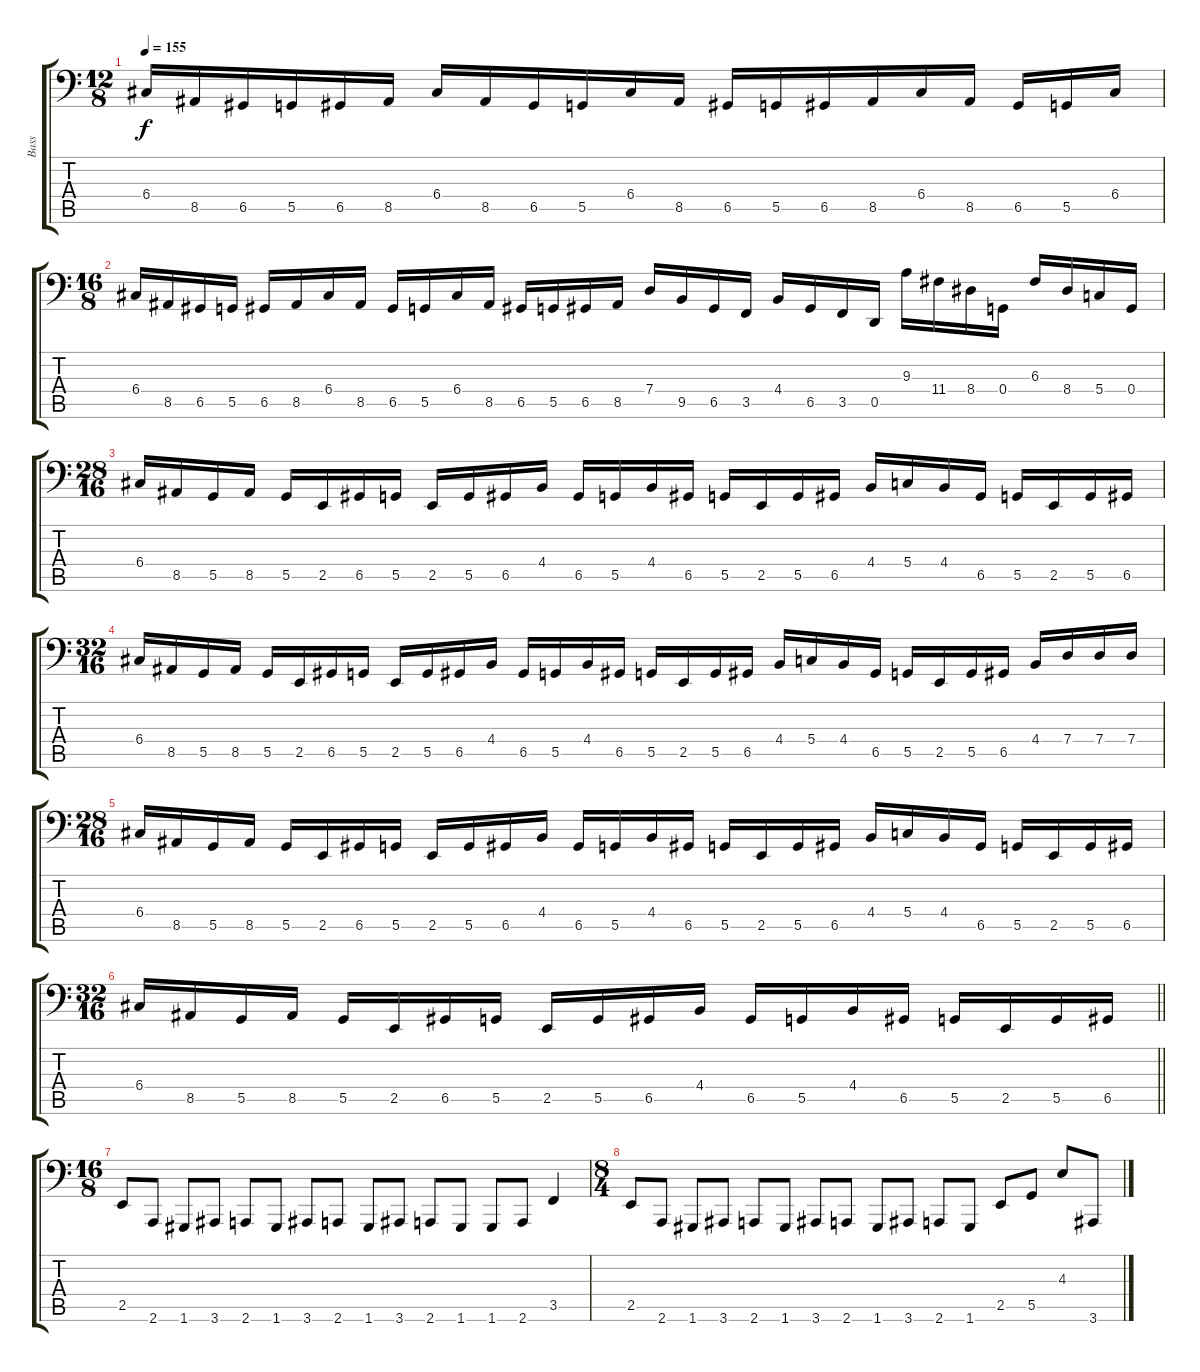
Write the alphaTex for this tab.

\track ("Bass" "Bass") {instrument electricbassfinger}
\staff {score tabs}
\tuning (A2 F2 C2 G1 D1 G0) {hide}
\ts (12 8)
\tempo 155
\clef f4
\ks c
6.4.16{dy f} 8.5.16 6.5.16 5.5.16 6.5.16 8.5.16 6.4.16 8.5.16 6.5.16 5.5.16 6.4.16 8.5.16 6.5.16 5.5.16 6.5.16 8.5.16 6.4.16 8.5.16 6.5.16 5.5.16 6.4.16 |
\ts (16 8)
6.4.16 8.5.16 6.5.16 5.5.16 6.5.16 8.5.16 6.4.16 8.5.16 6.5.16 5.5.16 6.4.16 8.5.16 6.5.16 5.5.16 6.5.16 8.5.16 7.4.16 9.5.16 6.5.16 3.5.16 4.4.16 6.5.16 3.5.16 0.5.16 9.3.16 11.4.16 8.4.16 0.4.16 6.3.16 8.4.16 5.4.16 0.4.16 |
\ts (28 16)
6.4.16 8.5.16 5.5.16 8.5.16 5.5.16 2.5.16 6.5.16 5.5.16 2.5.16 5.5.16 6.5.16 4.4.16 6.5.16 5.5.16 4.4.16 6.5.16 5.5.16 2.5.16 5.5.16 6.5.16 4.4.16 5.4.16 4.4.16 6.5.16 5.5.16 2.5.16 5.5.16 6.5.16 |
\ts (32 16)
6.4.16 8.5.16 5.5.16 8.5.16 5.5.16 2.5.16 6.5.16 5.5.16 2.5.16 5.5.16 6.5.16 4.4.16 6.5.16 5.5.16 4.4.16 6.5.16 5.5.16 2.5.16 5.5.16 6.5.16 4.4.16 5.4.16 4.4.16 6.5.16 5.5.16 2.5.16 5.5.16 6.5.16 4.4.16 7.4.16 7.4.16 7.4.16 |
\ts (28 16)
6.4.16 8.5.16 5.5.16 8.5.16 5.5.16 2.5.16 6.5.16 5.5.16 2.5.16 5.5.16 6.5.16 4.4.16 6.5.16 5.5.16 4.4.16 6.5.16 5.5.16 2.5.16 5.5.16 6.5.16 4.4.16 5.4.16 4.4.16 6.5.16 5.5.16 2.5.16 5.5.16 6.5.16 |
\ts (32 16)
\barLineRight lightlight
6.4.16 8.5.16 5.5.16 8.5.16 5.5.16 2.5.16 6.5.16 5.5.16 2.5.16 5.5.16 6.5.16 4.4.16 6.5.16 5.5.16 4.4.16 6.5.16 5.5.16 2.5.16 5.5.16 6.5.16 |
\ts (16 8)
2.5.8 2.6.8 1.6.8 3.6.8 2.6.8 1.6.8 3.6.8 2.6.8 1.6.8 3.6.8 2.6.8 1.6.8 1.6.8 2.6.8 3.5.4 |
\ts (8 4)
2.5.8 2.6.8 1.6.8 3.6.8 2.6.8 1.6.8 3.6.8 2.6.8 1.6.8 3.6.8 2.6.8 1.6.8 2.5.8 5.5.8 4.3.8 3.6.8
